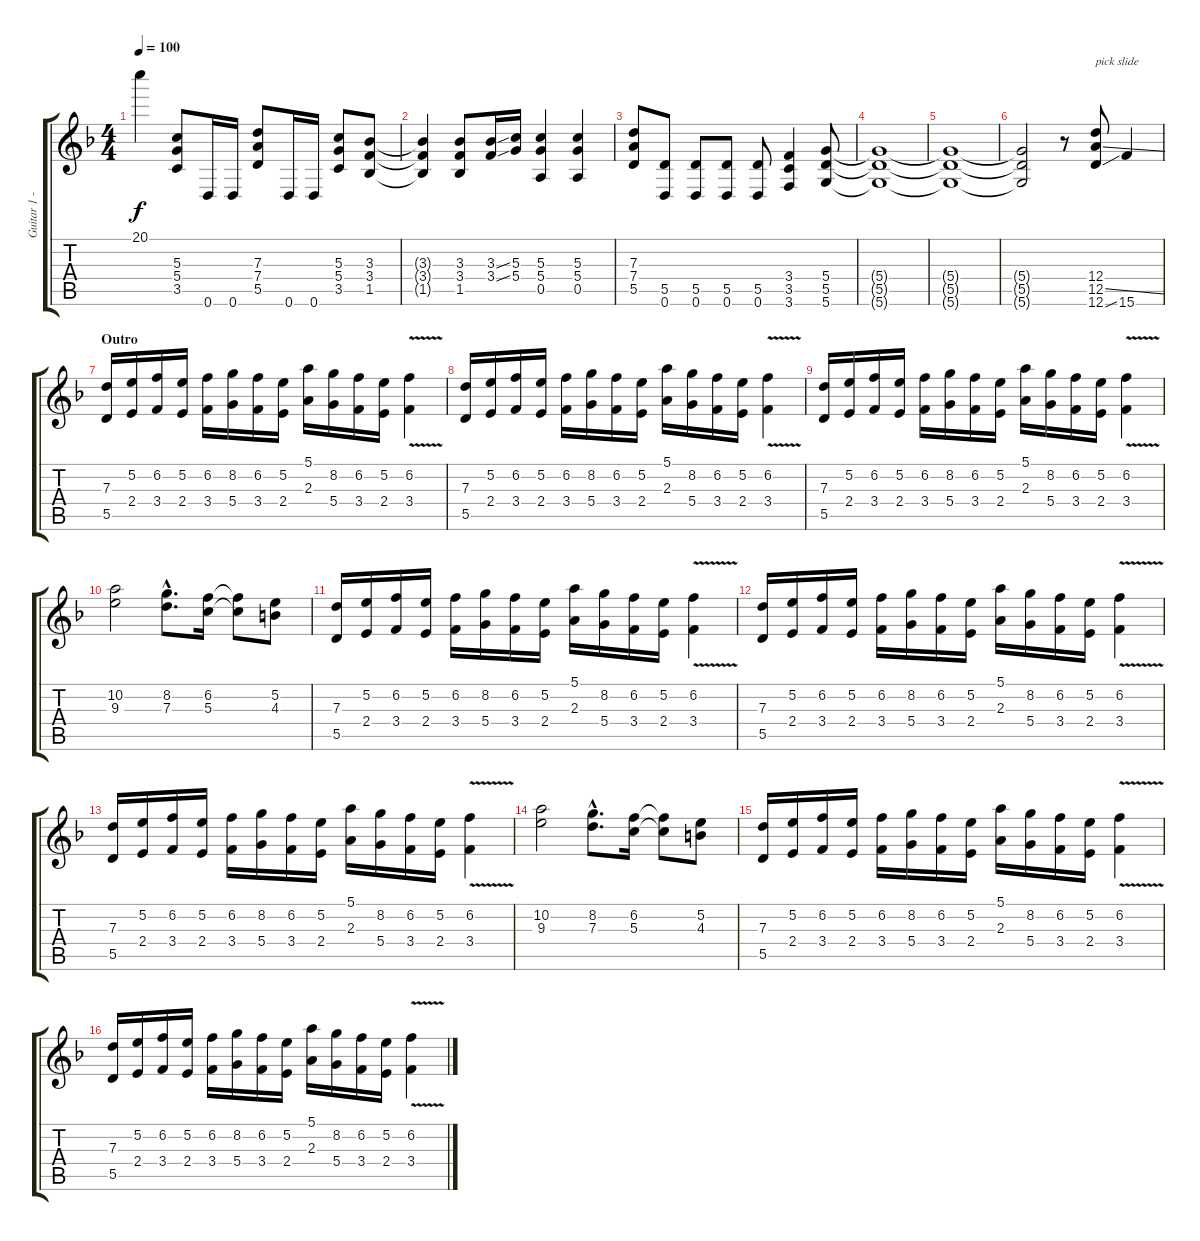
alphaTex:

\track ("Guitar 1 - Criss Oliva" "Guitar 1 -") {instrument distortionguitar}
\staff {score tabs}
\tuning (E4 B3 G3 D3 A2 D2) {hide}
\ts (4 4)
\tempo 100
\clef g2
\ks f
20.1{t}.4{dy f} (5.3 5.4 3.5).8 0.6.16 0.6.16 (7.3 7.4 5.5).8 0.6.16 0.6.16 (5.3 5.4 3.5).8 (3.3 3.4 1.5).8 |
(3.3{t} 3.4{t} 1.5{t}).4 (3.3 3.4 1.5).8 (3.3{ss} 3.4{ss}).16 (5.3 5.4).16 (5.3 5.4 0.5).4 (5.3 5.4 0.5).4 |
(7.3 7.4 5.5).8 (5.5 0.6).8 (5.5 0.6).8 (5.5 0.6).8 (5.5 0.6).8 (3.4 3.5 3.6).4 (5.4 5.5 5.6).8 |
(5.4{t} 5.5{t} 5.6{t}).1 |
(5.4{t} 5.5{t} 5.6{t}).1 |
(5.4{t} 5.5{t} 5.6{t}).2 r.8 (12.4 12.5{ss} 12.6{ss}).8{txt "pick slide"} 15.6.4 |
\section ("" "Outro")
(7.3 5.5).16 (5.2 2.4).16 (6.2 3.4).16 (5.2 2.4).16 (6.2 3.4).16 (8.2 5.4).16 (6.2 3.4).16 (5.2 2.4).16 (5.1 2.3).16 (8.2 5.4).16 (6.2 3.4).16 (5.2 2.4).16 (6.2{v} 3.4{v}).4 |
(7.3 5.5).16 (5.2 2.4).16 (6.2 3.4).16 (5.2 2.4).16 (6.2 3.4).16 (8.2 5.4).16 (6.2 3.4).16 (5.2 2.4).16 (5.1 2.3).16 (8.2 5.4).16 (6.2 3.4).16 (5.2 2.4).16 (6.2{v} 3.4{v}).4 |
(7.3 5.5).16 (5.2 2.4).16 (6.2 3.4).16 (5.2 2.4).16 (6.2 3.4).16 (8.2 5.4).16 (6.2 3.4).16 (5.2 2.4).16 (5.1 2.3).16 (8.2 5.4).16 (6.2 3.4).16 (5.2 2.4).16 (6.2{v} 3.4{v}).4 |
(10.2 9.3).2 (8.2{hac} 7.3{hac}).8{d} (6.2 5.3).16 (6.2{t} 5.3{t}).8 (5.2 4.3).8 |
(7.3 5.5).16 (5.2 2.4).16 (6.2 3.4).16 (5.2 2.4).16 (6.2 3.4).16 (8.2 5.4).16 (6.2 3.4).16 (5.2 2.4).16 (5.1 2.3).16 (8.2 5.4).16 (6.2 3.4).16 (5.2 2.4).16 (6.2{v} 3.4{v}).4 |
(7.3 5.5).16 (5.2 2.4).16 (6.2 3.4).16 (5.2 2.4).16 (6.2 3.4).16 (8.2 5.4).16 (6.2 3.4).16 (5.2 2.4).16 (5.1 2.3).16 (8.2 5.4).16 (6.2 3.4).16 (5.2 2.4).16 (6.2{v} 3.4{v}).4 |
(7.3 5.5).16 (5.2 2.4).16 (6.2 3.4).16 (5.2 2.4).16 (6.2 3.4).16 (8.2 5.4).16 (6.2 3.4).16 (5.2 2.4).16 (5.1 2.3).16 (8.2 5.4).16 (6.2 3.4).16 (5.2 2.4).16 (6.2{v} 3.4{v}).4 |
(10.2 9.3).2 (8.2{hac} 7.3{hac}).8{d} (6.2 5.3).16 (6.2{t} 5.3{t}).8 (5.2 4.3).8 |
(7.3 5.5).16 (5.2 2.4).16 (6.2 3.4).16 (5.2 2.4).16 (6.2 3.4).16 (8.2 5.4).16 (6.2 3.4).16 (5.2 2.4).16 (5.1 2.3).16 (8.2 5.4).16 (6.2 3.4).16 (5.2 2.4).16 (6.2{v} 3.4{v}).4 |
(7.3 5.5).16 (5.2 2.4).16 (6.2 3.4).16 (5.2 2.4).16 (6.2 3.4).16 (8.2 5.4).16 (6.2 3.4).16 (5.2 2.4).16 (5.1 2.3).16 (8.2 5.4).16 (6.2 3.4).16 (5.2 2.4).16 (6.2{v} 3.4{v}).4
